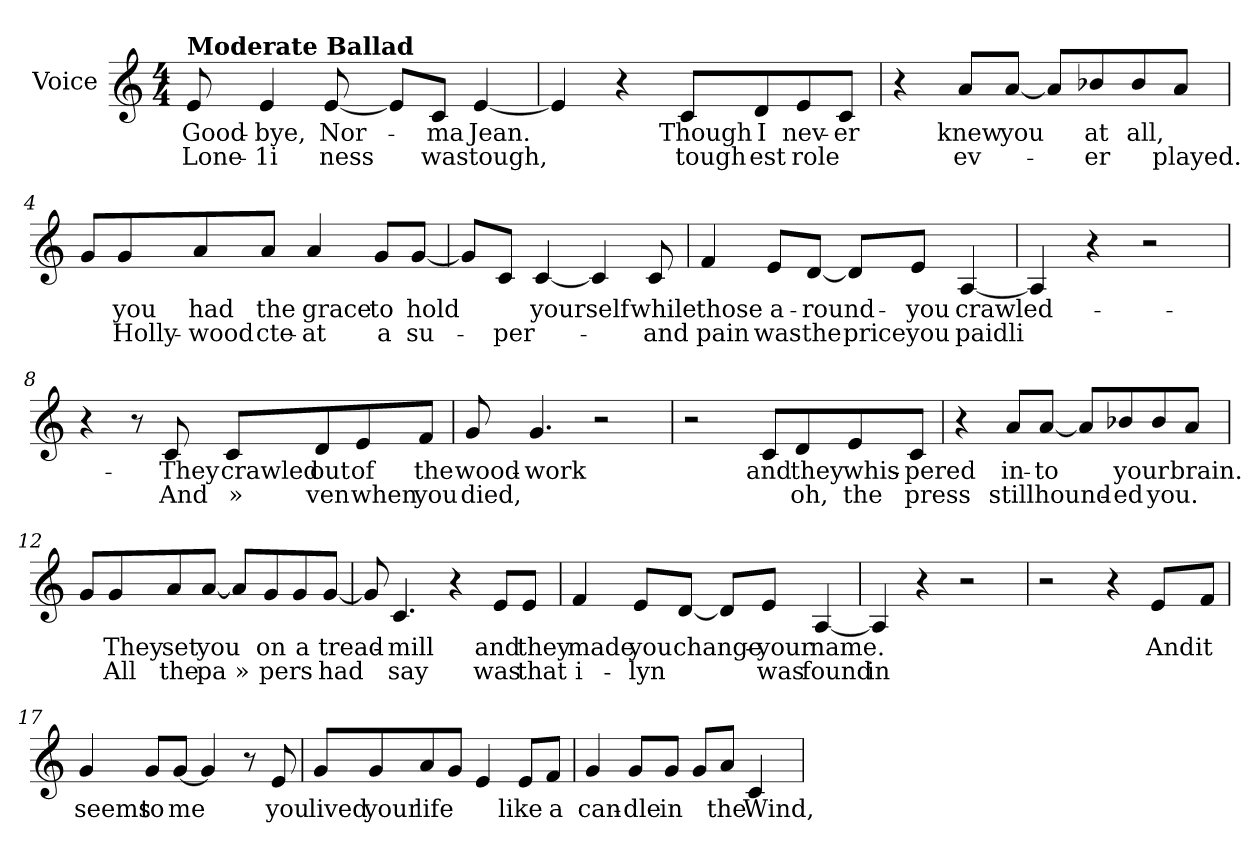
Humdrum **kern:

**kern	**text	**text
*part1	*part1	*part1
*staff1	*staff1	*staff1
*I"Voice	*	*
*I'V	*	*
*clefG2	*	*
*M4/4	*	*
=1	=1	=1
!LO:TX:a:B:t=Moderate Ballad	!	!
!	!LO:LY:b	!LO:LY:b
8e/	Good-	Lone-
!	!LO:LY:b	!LO:LY:b
4e/	-bye,	-1i
!	!LO:LY:b	!LO:LY:b
[<8e/	Nor-	ness
8e/L]	.	.
!	!LO:LY:b	!LO:LY:b
8c/J	-ma	was
!	!LO:LY:b	!LO:LY:b
[<4e/	Jean.	tough,
=2	=2	=2
4e/]	.	.
4r	.	.
!	!LO:LY:b	!LO:LY:b
8c/L	Though	tough
!	!LO:LY:b	!LO:LY:b
8d/	I	est
!	!LO:LY:b	!LO:LY:b
8e/	nev-	role
!	!LO:LY:b	!
8c/J	-er	.
=3	=3	=3
4r	.	.
!	!LO:LY:b	!LO:LY:b
8a/L	knew	ev-
!	!LO:LY:b	!
[<8a/J	you	.
8a/L]	.	.
!	!LO:LY:b	!LO:LY:b
8b-X/	at	-er
!	!LO:LY:b	!
8b-/	all,	.
!	!	!LO:LY:b
8a/J	.	played.
!!LO:LB:g=z
=4	=4	=4
8g/L	.	.
!	!LO:LY:b	!LO:LY:b
8g/	you	Holly-
!	!LO:LY:b	!LO:LY:b
8a/	had	-wood
!	!LO:LY:b	!LO:LY:b
8a/J	the	cte-
!	!LO:LY:b	!LO:LY:b
4a/	grace	-at
!	!LO:LY:b	!LO:LY:b
8g/L	to	a
!	!LO:LY:b	!LO:LY:b
[<8g/J	hold	su-
=5	=5	=5
8g/L]	.	.
!	!	!LO:LY:b
8c/J	.	-per-
!	!LO:LY:b	!
[<4c/	yourself	.
4c/]	.	.
!	!LO:LY:b	!LO:LY:b
8c/	while	-and
=6	=6	=6
!	!LO:LY:b	!LO:LY:b
4f/	those	pain
!	!LO:LY:b	!LO:LY:b
8e/L	a-	was
!	!LO:LY:b	!LO:LY:b
[<8d/J	-round-	the
!	!	!LO:LY:b
8d/L]	.	price
!	!LO:LY:b	!LO:LY:b
8e/J	-you	you
!	!LO:LY:b	!LO:LY:b
[<4A/	crawled-	paidli
!!LO:LB:g=z
=7	=7	=7
4A/]	.	.
4r	.	.
2r	.	.
=8	=8	=8
4r	.	.
8r	.	.
!	!LO:LY:b	!LO:LY:b
8c/	They	And
!	!LO:LY:b	!LO:LY:b
8c/L	crawled	»
!	!LO:LY:b	!LO:LY:b
8d/	out	ven
!	!LO:LY:b	!LO:LY:b
8e/	of	when
!	!LO:LY:b	!LO:LY:b
8f/J	the	you
=9	=9	=9
!	!LO:LY:b	!LO:LY:b
8g/	wood-	died,
!	!LO:LY:b	!
4.g/	-work	.
2rcc	.	.
=10	=10	=10
2r	.	.
!	!LO:LY:b	!
8c/L	and	.
!	!LO:LY:b	!LO:LY:b
8d/	they	oh,
!	!LO:LY:b	!LO:LY:b
8e/	whis-	the
!	!LO:LY:b	!LO:LY:b
8c/J	-pered	press
!!LO:LB:g=z
=11	=11	=11
4r	.	.
!	!LO:LY:b	!LO:LY:b
8a/L	in-	still
!	!LO:LY:b	!LO:LY:b
[<8a/J	-to	hound-
8a/L]	.	.
!	!LO:LY:b	!LO:LY:b
8b-X/	your	-ed
!	!	!LO:LY:b
8b-/	.	you.
!	!LO:LY:b	!
8a/J	brain.	.
=12	=12	=12
8g/L	.	.
!	!LO:LY:b	!LO:LY:b
8g/	They	All
!	!LO:LY:b	!LO:LY:b
8a/	set	the
!	!LO:LY:b	!LO:LY:b
[<8a/J	you	pa
!	!	!LO:LY:b
8a/L]	.	»
!	!LO:LY:b	!LO:LY:b
8g/	on	pers
!	!LO:LY:b	!
8g/	a	.
!	!LO:LY:b	!LO:LY:b
[<8g/J	tread-	had
=13	=13	=13
8g/]	.	.
!	!LO:LY:b	!LO:LY:b
4.c/	-mill	say
4r	.	.
!	!LO:LY:b	!LO:LY:b
8e/L	and	was
!	!LO:LY:b	!LO:LY:b
8e/J	they	that
!!LO:LB:g=z
=14	=14	=14
!	!LO:LY:b	!LO:LY:b
4f/	made	-i-
!	!LO:LY:b	!LO:LY:b
8e/L	you	-lyn
!	!LO:LY:b	!
[<8d/J	change-	.
8d/L]	.	.
!	!LO:LY:b	!LO:LY:b
8e/J	-your	was
!	!LO:LY:b	!LO:LY:b
[<4A/	name.	found
=15	=15	=15
!	!	!LO:LY:b
4A/]	.	in
4r	.	.
2rcc	.	.
=16	=16	=16
2rcc	.	.
4r	.	.
!	!LO:LY:b	!
8e/L	And	.
!	!LO:LY:b	!
8f/J	it	.
!!LO:LB:g=z
=17	=17	=17
!	!LO:LY:b	!
4g/	seems	.
!	!LO:LY:b	!
8g/L	to	.
!	!LO:LY:b	!
[<8g/J	me	.
4g/]	.	.
8r	.	.
!	!LO:LY:b	!
8e/	you	.
=18	=18	=18
!	!LO:LY:b	!
8g/L	lived	.
!	!LO:LY:b	!
8g/	your	.
!	!LO:LY:b	!
8a/	life	.
8g/J	.	.
4e/	.	.
!	!LO:LY:b	!
8e/L	like	.
!	!LO:LY:b	!
8f/J	a	.
=19	=19	=19
!	!LO:LY:b	!
4g/	can-	.
!	!LO:LY:b	!
8g/L	-dle	.
!	!LO:LY:b	!
8g/J	in	.
8g/L	.	.
!	!LO:LY:b	!
8a/J	the	.
!	!LO:LY:b	!
4c/	Wind,-	.
=	=	=
*-	*-	*-
